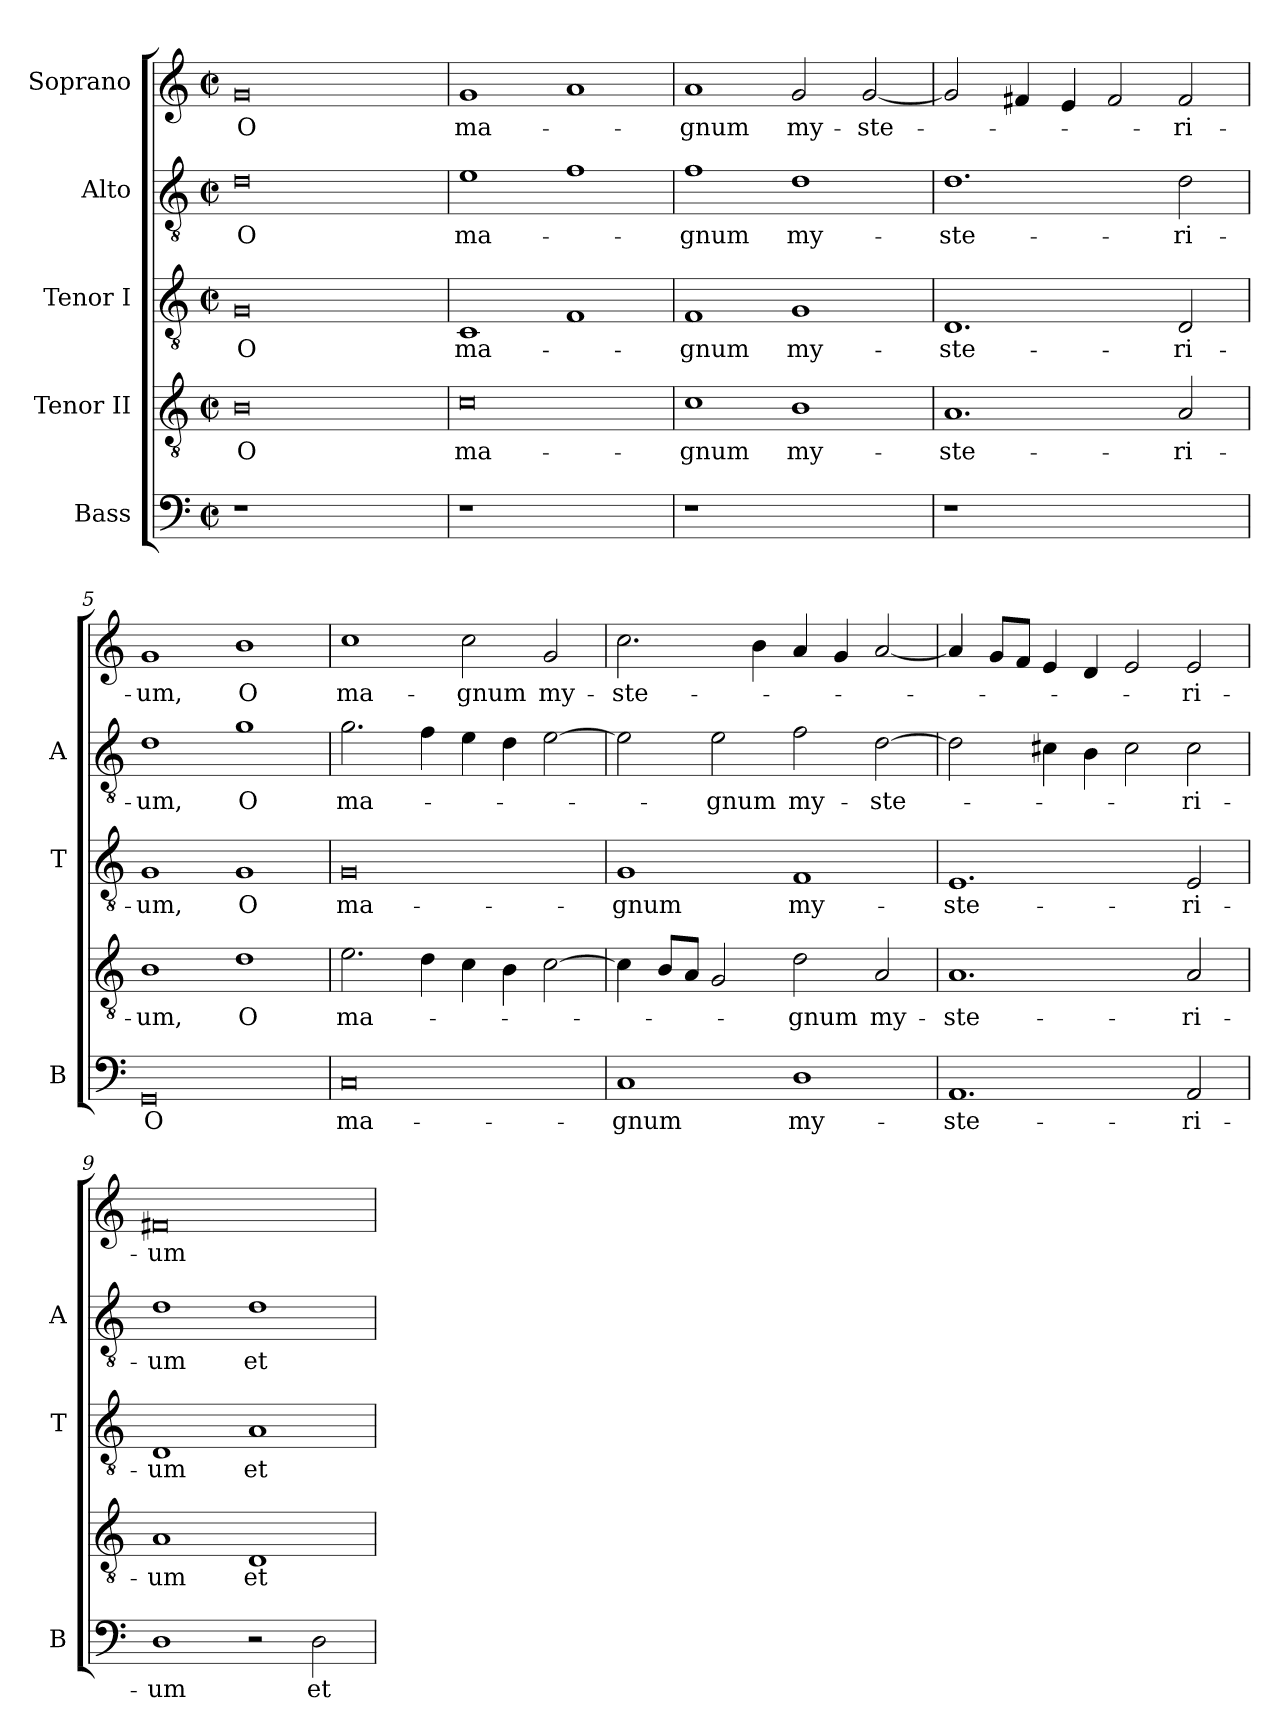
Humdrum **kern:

**kern	**text	**kern	**text	**kern	**text	**kern	**text	**kern	**text
*part5	*part5	*part4	*part4	*part3	*part3	*part2	*part2	*part1	*part1
*staff5	*staff5	*staff4	*staff4	*staff3	*staff3	*staff2	*staff2	*staff1	*staff1
*I"Bass	*	*I"Tenor II	*	*I"Tenor I	*	*I"Alto	*	*I"Soprano	*
*I'B	*	*	*	*I'T	*	*I'A	*	*	*
*clefF4	*	*clefGv2	*	*clefGv2	*	*clefGv2	*	*clefG2	*
*k[]	*	*k[]	*	*k[]	*	*k[]	*	*k[]	*
*C:	*	*C:	*	*C:	*	*C:	*	*C:	*
*M2/2	*	*M2/2	*	*M2/2	*	*M2/2	*	*M2/2	*
*met(c|)	*	*met(c|)	*	*met(c|)	*	*met(c|)	*	*met(c|)	*
=1	=1	=1	=1	=1	=1	=1	=1	=1	=1
!LO:N:vis=1	!	!	!LO:LY:b	!	!LO:LY:b	!	!LO:LY:b	!	!LO:LY:b
1r	.	0B	O	0G	O	0d	O	0g	O
1ryy	.	.	.	.	.	.	.	.	.
=2	=2	=2	=2	=2	=2	=2	=2	=2	=2
!LO:N:vis=1	!	!	!LO:LY:b	!	!LO:LY:b	!	!LO:LY:b	!	!LO:LY:b
1r	.	0c	ma-	1C	ma-	1e	ma-	1g	ma-
1ryy	.	.	.	1F	.	1f	.	1a	.
=3	=3	=3	=3	=3	=3	=3	=3	=3	=3
!LO:N:vis=1	!	!	!LO:LY:b	!	!LO:LY:b	!	!LO:LY:b	!	!LO:LY:b
1r	.	1c	-gnum	1F	-gnum	1f	-gnum	1a	-gnum
!	!	!	!LO:LY:b	!	!LO:LY:b	!	!LO:LY:b	!	!LO:LY:b
1ryy	.	1B	my-	1G	my-	1d	my-	2g/	my-
!	!	!	!	!	!	!	!	!	!LO:LY:b
.	.	.	.	.	.	.	.	[<2g/	-ste-
=4	=4	=4	=4	=4	=4	=4	=4	=4	=4
!LO:N:vis=1	!	!	!LO:LY:b	!	!LO:LY:b	!	!LO:LY:b	!	!
1r	.	1.A	-ste-	1.D	-ste-	1.d	-ste-	2g/]	.
.	.	.	.	.	.	.	.	4f#X/	.
.	.	.	.	.	.	.	.	4e/	.
1ryy	.	.	.	.	.	.	.	2f#/	.
!	!	!	!LO:LY:b	!	!LO:LY:b	!	!LO:LY:b	!	!LO:LY:b
.	.	2A/	-ri-	2D/	-ri-	2d\	-ri-	2f#/	-ri-
!!LO:LB:g=z
=5	=5	=5	=5	=5	=5	=5	=5	=5	=5
!	!LO:LY:b	!	!LO:LY:b	!	!LO:LY:b	!	!LO:LY:b	!	!LO:LY:b
0GG	O	1B	-um,	1G	-um,	1d	-um,	1g	-um,
!	!	!	!LO:LY:b	!	!LO:LY:b	!	!LO:LY:b	!	!LO:LY:b
.	.	1d	O	1G	O	1g	O	1b	O
=6	=6	=6	=6	=6	=6	=6	=6	=6	=6
!	!LO:LY:b	!	!LO:LY:b	!	!LO:LY:b	!	!LO:LY:b	!	!LO:LY:b
0C	ma-	2.e\	ma-	0G	ma-	2.g\	ma-	1cc	ma-
.	.	4d\	.	.	.	4f\	.	.	.
!	!	!	!	!	!	!	!	!	!LO:LY:b
.	.	4c\	.	.	.	4e\	.	2cc\	-gnum
.	.	4B\	.	.	.	4d\	.	.	.
!	!	!	!	!	!	!	!	!	!LO:LY:b
.	.	[>2c\	.	.	.	[>2e\	.	2g/	my-
=7	=7	=7	=7	=7	=7	=7	=7	=7	=7
!	!LO:LY:b	!	!	!	!LO:LY:b	!	!	!	!LO:LY:b
1C	-gnum	4c\]	.	1G	-gnum	2e\]	.	2.cc\	-ste-
.	.	8B/L	.	.	.	.	.	.	.
.	.	8A/J	.	.	.	.	.	.	.
!	!	!	!	!	!	!	!LO:LY:b	!	!
.	.	2G/	.	.	.	2e\	-gnum	.	.
.	.	.	.	.	.	.	.	4b\	.
!	!LO:LY:b	!	!LO:LY:b	!	!LO:LY:b	!	!LO:LY:b	!	!
1D	my-	2d\	-gnum	1F	my-	2f\	my-	4a/	.
.	.	.	.	.	.	.	.	4g/	.
!	!	!	!LO:LY:b	!	!	!	!LO:LY:b	!	!
.	.	2A/	my-	.	.	[>2d\	-ste-	[<2a/	.
=8	=8	=8	=8	=8	=8	=8	=8	=8	=8
!	!LO:LY:b	!	!LO:LY:b	!	!LO:LY:b	!	!	!	!
1.AA	-ste-	1.A	-ste-	1.E	-ste-	2d\]	.	4a/]	.
.	.	.	.	.	.	.	.	8g/L	.
.	.	.	.	.	.	.	.	8f/J	.
.	.	.	.	.	.	4c#X\	.	4e/	.
.	.	.	.	.	.	4B\	.	4d/	.
.	.	.	.	.	.	2c#\	.	2e/	.
!	!LO:LY:b	!	!LO:LY:b	!	!LO:LY:b	!	!LO:LY:b	!	!LO:LY:b
2AA/	-ri-	2A/	-ri-	2E/	-ri-	2c#\	-ri-	2e/	-ri-
=9	=9	=9	=9	=9	=9	=9	=9	=9	=9
!	!LO:LY:b	!	!LO:LY:b	!	!LO:LY:b	!	!LO:LY:b	!	!LO:LY:b
1D	-um	1A	-um	1D	-um	1d	-um	0f#X	-um
!	!	!	!LO:LY:b	!	!LO:LY:b	!	!LO:LY:b	!	!
2r	.	1D	et	1A	et	1d	et	.	.
!	!LO:LY:b	!	!	!	!	!	!	!	!
2D\	et	.	.	.	.	.	.	.	.
=	=	=	=	=	=	=	=	=	=
*-	*-	*-	*-	*-	*-	*-	*-	*-	*-
